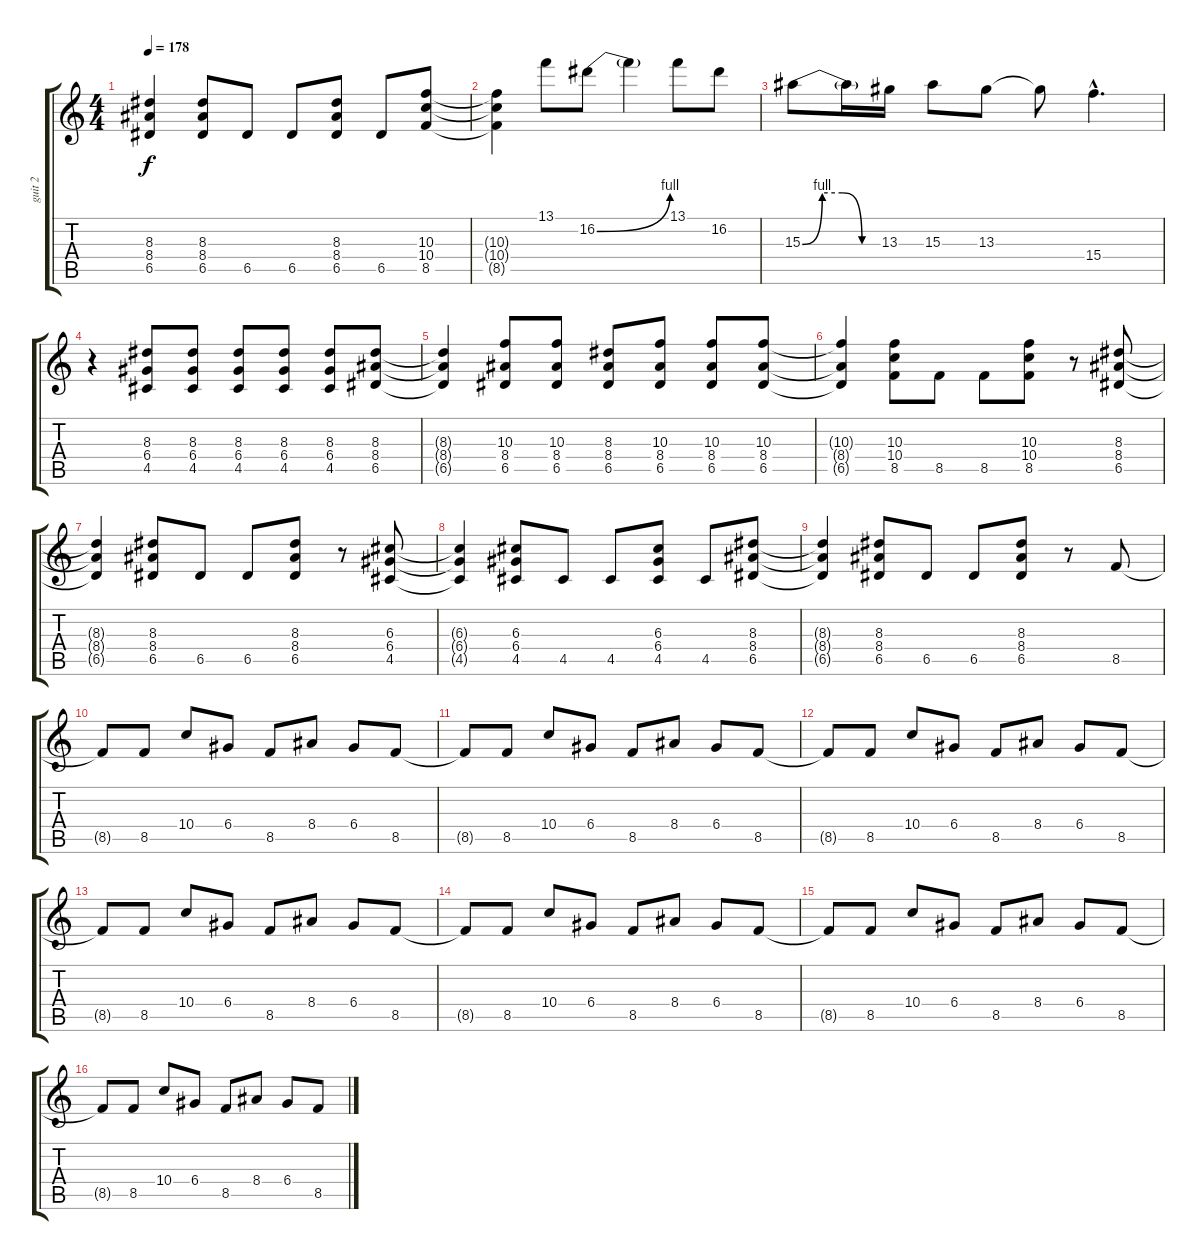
\track ("guit 2" "guit 2") {instrument distortionguitar}
\staff {score tabs}
\tuning (E4 B3 G3 D3 A2 E2) {hide}
\ts (4 4)
\tempo 178
\clef g2
\ks c
(8.3{t} 8.4{t} 6.5{t}).4{dy f} (8.3 8.4 6.5).8 6.5.8 6.5.8 (8.3 8.4 6.5).8 6.5.8 (10.3 10.4 8.5).8 |
(10.3{t} 10.4{t} 8.5{t}).4 13.1.8 16.2{be (bend 0 0 60 4)}.8 16.2{t}.4 13.1.8 16.2.8 |
15.3{be (custom 0 0 15 4 30 4 45 0 60 0)}.8 15.3{t}.16 13.3.16 15.3.8 13.3.8 13.3{t}.8 15.4{hac}.4{d} |
r.4 (8.3 6.4 4.5).8 (8.3 6.4 4.5).8 (8.3 6.4 4.5).8 (8.3 6.4 4.5).8 (8.3 6.4 4.5).8 (8.3 8.4 6.5).8 |
(8.3{t} 8.4{t} 6.5{t}).4 (10.3 8.4 6.5).8 (10.3 8.4 6.5).8 (8.3 8.4 6.5).8 (10.3 8.4 6.5).8 (10.3 8.4 6.5).8 (10.3 8.4 6.5).8 |
(10.3{t} 8.4{t} 6.5{t}).4 (10.3 10.4 8.5).8 8.5.8 8.5.8 (10.3 10.4 8.5).8 r.8 (8.3 8.4 6.5).8 |
(8.3{t} 8.4{t} 6.5{t}).4 (8.3 8.4 6.5).8 6.5.8 6.5.8 (8.3 8.4 6.5).8 r.8 (6.3 6.4 4.5).8 |
(6.3{t} 6.4{t} 4.5{t}).4 (6.3 6.4 4.5).8 4.5.8 4.5.8 (6.3 6.4 4.5).8 4.5.8 (8.3 8.4 6.5).8 |
(8.3{t} 8.4{t} 6.5{t}).4 (8.3 8.4 6.5).8 6.5.8 6.5.8 (8.3 8.4 6.5).8 r.8 8.5.8 |
8.5{t}.8 8.5.8 10.4.8 6.4.8 8.5.8 8.4.8 6.4.8 8.5.8 |
8.5{t}.8 8.5.8 10.4.8 6.4.8 8.5.8 8.4.8 6.4.8 8.5.8 |
8.5{t}.8 8.5.8 10.4.8 6.4.8 8.5.8 8.4.8 6.4.8 8.5.8 |
8.5{t}.8 8.5.8 10.4.8 6.4.8 8.5.8 8.4.8 6.4.8 8.5.8 |
8.5{t}.8 8.5.8 10.4.8 6.4.8 8.5.8 8.4.8 6.4.8 8.5.8 |
8.5{t}.8 8.5.8 10.4.8 6.4.8 8.5.8 8.4.8 6.4.8 8.5.8 |
8.5{t}.8 8.5.8 10.4.8 6.4.8 8.5.8 8.4.8 6.4.8 8.5.8
